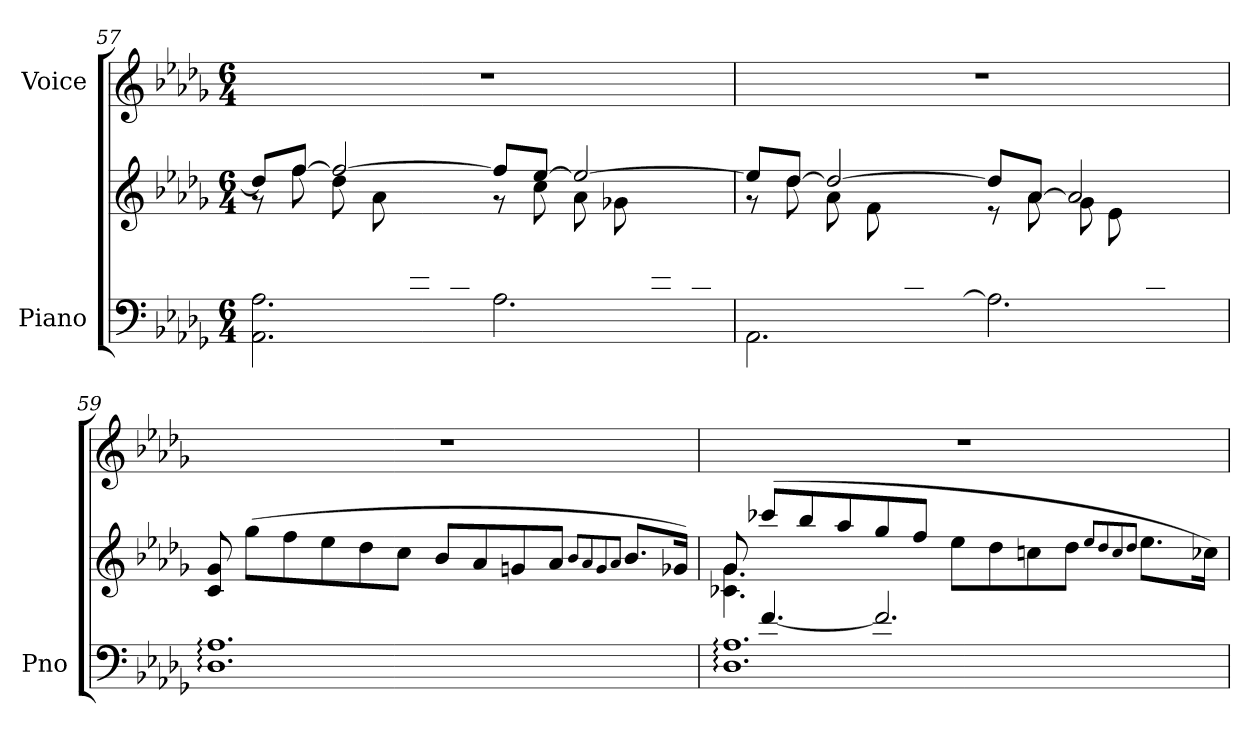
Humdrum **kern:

**kern	**kern	**kern
*part2	*part2	*part1
*staff3	*staff2	*staff1
*I"Piano	*	*I"Voice
*I'Pno	*	*
*clefF4	*clefG2	*clefG2
*k[b-e-a-d-g-]	*k[b-e-a-d-g-]	*k[b-e-a-d-g-]
*M6/4	*M6/4	*M6/4
=57	=57	=57
*^	*^	*
2ryy	2.AA-\ 2.A-\	8dd-/L]	8r	1.r
.	.	[8ff/J	8ff\L	.
.	.	2ff/_	8dd-\	.
.	.	.	8a-\	.
8f/	.	.	4ryy	.
8d-/J	.	.	.	.
2ryy	2.A-\	8ff/L]	8r	.
.	.	[8ee-/J	8cc\L	.
.	.	2ee-/_	8a-\	.
.	.	.	8g-X\	.
8e-/	.	.	4ryy	.
8c/J	.	.	.	.
=58	=58	=58	=58	=58
2ryy	2.AA-\	8ee-/L]	8r	1.r
.	.	[8dd-/J	8dd-\L	.
.	.	2dd-/_	8a-\	.
.	.	.	8f\	.
8d-/	.	.	4ryy	.
[<8A-/J	.	.	.	.
2ryy	2.A-\]	8dd-/L]	8r	.
.	.	[8a-/J	8a-\L	.
.	.	2a-/]	8g-\	.
.	.	.	8e-\	.
8c/	.	.	4ryy	.
8A-/J	.	.	.	.
*v	*v	*	*	*
*	*v	*v	*
=59	=59	=59
1.D-:: 1.A-::	8c/ 8g-/	1.r
.	(8gg-\L	.
.	8ff\	.
.	8ee-\	.
.	8dd-\	.
.	8cc\J	.
.	8b-/L	.
.	8a-/	.
.	8gn/	.
.	8a-/J	.
.	8qb-/L	.
.	8qa-/	.
.	8qg/	.
.	8qa-/J	.
.	8.b-/L	.
.	16g-X/Jk)	.
=60	=60	=60
*^	*^	*
1.D-:: 1.A-::	8ryy	(8g-/	4.c-X\ 4.g-\	1.r
.	[>4.f/)	(8ccc-X/L	.	.
.	.	8bb-/	.	.
.	.	8aa-/	1ryy	.
.	2.f/]	8gg-/	.	.
.	.	8ff/J	.	.
.	.	8ee-\L	.	.
.	.	8dd-\	.	.
.	.	8ccn\	.	.
.	.	8dd-\J	.	.
.	.	8qee-/L	.	.
.	.	8qdd-/	.	.
.	.	8qcc/	.	.
.	.	8qdd-/J	.	.
.	4ryy	8.ee-\L	.	.
.	.	.	8ryy	.
.	.	16cc-X\Jk)	.	.
*v	*v	*	*	*
*	*v	*v	*
=	=	=
*-	*-	*-
